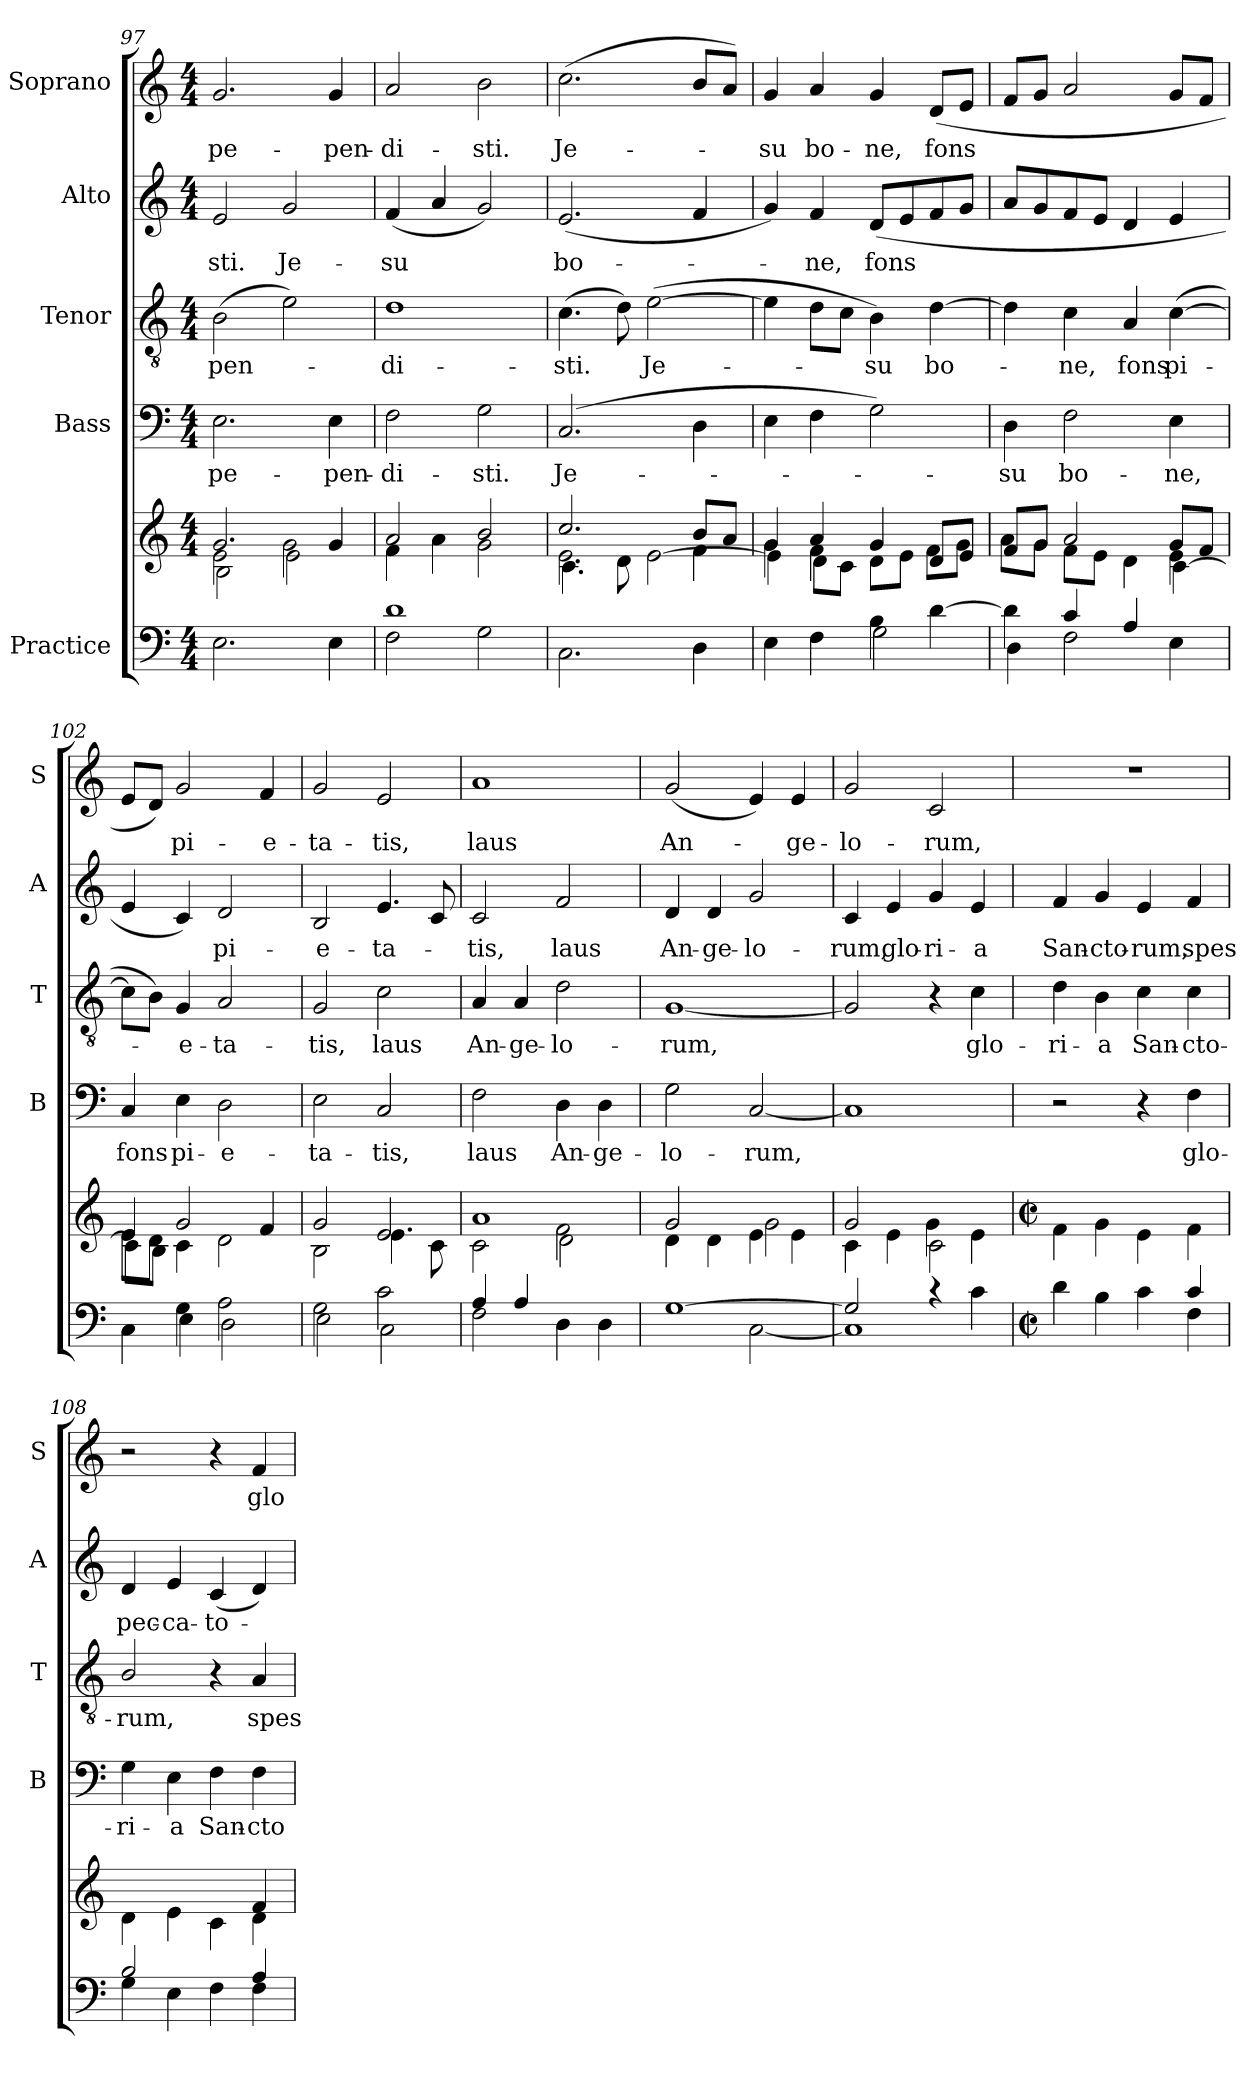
**kern	**kern	**kern	**text	**kern	**text	**kern	**text	**kern	**text
*part5	*part5	*part4	*part4	*part3	*part3	*part2	*part2	*part1	*part1
*staff6	*staff5	*staff4	*staff4	*staff3	*staff3	*staff2	*staff2	*staff1	*staff1
*I"Practice	*	*I"Bass	*	*I"Tenor	*	*I"Alto	*	*I"Soprano	*
*	*	*I'B	*	*I'T	*	*I'A	*	*I'S	*
*clefF4	*clefG2	*clefF4	*	*clefGv2	*	*clefG2	*	*clefG2	*
*k[]	*k[]	*k[]	*	*k[]	*	*k[]	*	*k[]	*
*M4/4	*M4/4	*M4/4	*	*M4/4	*	*M4/4	*	*M4/4	*
=97	=97	=97	=97	=97	=97	=97	=97	=97	=97
*	*^	*	*	*	*	*	*	*	*
*	*	*^	*	*	*	*	*	*	*	*
!	!	!	!	!	!LO:LY:b	!	!LO:LY:b	!	!LO:LY:b	!	!LO:LY:b
2.E\	2.g/	2e\	2B\	2.E\	pe-	(>2B\	-pen-	2e/	-sti.	2.g/	pe-
!	!	!	!	!	!	!	!	!	!LO:LY:b	!	!
.	.	2g\	2e\	.	.	2e\)	.	2g/	Je-	.	.
!	!	!	!	!	!LO:LY:b	!	!	!	!	!	!LO:LY:b
4E\	4g/	.	.	4E\	-pen-	.	.	.	.	4g/	-pen-
*	*	*v	*v	*	*	*	*	*	*	*	*
=98	=98	=98	=98	=98	=98	=98	=98	=98	=98	=98
*^	*	*	*	*	*	*	*	*	*	*
!	!	!	!	!	!LO:LY:b	!	!LO:LY:b	!	!LO:LY:b	!	!LO:LY:b
1d	2F\	2a/	4f\	2F\	-di-	1d	di-	(<4f/	-su	2a/	-di-
.	.	.	4a\	.	.	.	.	4a/	.	.	.
!	!	!	!	!	!LO:LY:b	!	!	!	!	!	!LO:LY:b
.	2G\	2b/	2g\	2G\	-sti.	.	.	2g/)	.	2b\	-sti.
!!LO:PB:g=z
=99	=99	=99	=99	=99	=99	=99	=99	=99	=99	=99	=99
*	*	*	*^	*	*	*	*	*	*	*	*
!	!	!	!	!	!	!LO:LY:b	!	!LO:LY:b	!	!LO:LY:b	!	!LO:LY:b
*v	*v	*	*	*	*	*	*	*	*	*	*	*
2.C\	2.cc/	2.e\	4.c\	(>2.C/	Je-	(>4.c\	-sti.	(<2.e/	bo-	(<2.cc\	Je-
.	.	.	8d\	.	.	8d\)	.	.	.	.	.
!	!	!	!	!	!	!	!LO:LY:b	!	!	!	!
.	.	.	[2e\	.	.	(>[2e\	Je-	.	.	.	.
4D\	8b/L	4f\	.	4D\	.	.	.	4f/	.	8b/L	.
.	8a/J	.	.	.	.	.	.	.	.	8a/J)	.
=100	=100	=100	=100	=100	=100	=100	=100	=100	=100	=100	=100
*^	*	*	*	*	*	*	*	*	*	*	*
!	!	!	!	!	!	!	!	!	!	!	!	!LO:LY:b
2ryy	4E\	4g/	4g\	4e\]	4E\	.	4e\]	.	4g/)	.	4g/	su
!	!	!	!	!	!	!	!	!	!	!LO:LY:b	!	!LO:LY:b
.	4F\	4a/	4f\	8d\L	4F\	.	8d\L	.	4f/	ne,	4a/	bo-
.	.	.	.	8c\J	.	.	8c\J	.	.	.	.	.
!	!	!	!	!	!	!	!	!LO:LY:b	!	!LO:LY:b	!	!LO:LY:b
4B\	2G\	4g/	8d\L	2ryy	2G\)	.	4B\)	su	(<8d/L	fons	4g/	-ne,
.	.	.	8e\J	.	.	.	.	.	8e/	.	.	.
!	!	!	!	!	!	!	!	!LO:LY:b	!	!	!	!LO:LY:b
[4d\	.	8d/L	8f\L	.	.	.	[4d\	bo-	8f/	.	(<8d/L	fons
.	.	8e/J	8g\J	.	.	.	.	.	8g/J	.	8e/J	.
=101	=101	=101	=101	=101	=101	=101	=101	=101	=101	=101	=101	=101
!	!	!	!	!	!	!LO:LY:b	!	!	!	!	!	!
4d\]	4D\	8f/L	8a\L	2.ryy	4D\	su	4d\]	.	8a/L	.	8f/L	.
.	.	8g/J	8g\J	.	.	.	.	.	8g/	.	8g/J	.
!	!	!	!	!	!	!LO:LY:b	!	!LO:LY:b	!	!	!	!
4c/	2F\	2a/	8f\L	.	2F\	bo-	4c\	ne,	8f/	.	2a/	.
.	.	.	8e\J	.	.	.	.	.	8e/J	.	.	.
!	!	!	!	!	!	!	!	!LO:LY:b	!	!	!	!
4A/	.	.	4d\	.	.	.	4A/	fons	4d/	.	.	.
!	!	!	!	!	!	!LO:LY:b	!	!LO:LY:b	!	!	!	!
4ryy	4E\	8g/L	4e\	[4c\	4E\	-ne,	(>[4c\	pi-	4e/	.	8g/L	.
.	.	8f/J	.	.	.	.	.	.	.	.	8f/J	.
=102	=102	=102	=102	=102	=102	=102	=102	=102	=102	=102	=102	=102
!	!	!	!	!	!	!LO:LY:b	!	!	!	!	!	!
4ryy	4C\	8e\L	4e/	8c\L]	4C/	fons	8c\L]	.	4e/	.	8e/L	.
.	.	8d\J	.	8B\J	.	.	8B\J)	.	.	.	8d/J)	.
!	!	!	!	!	!	!LO:LY:b	!	!LO:LY:b	!	!	!	!LO:LY:b
4G\	4E\	2g/	4c\	2.ryy	4E\	pi-	4G/	e-	4c/)	.	2g/	pi-
!	!	!	!	!	!	!LO:LY:b	!	!LO:LY:b	!	!LO:LY:b	!	!
2A\	2D\	.	2d\	.	2D\	-e-	2A/	-ta-	2d/	pi-	.	.
!	!	!	!	!	!	!	!	!	!	!	!	!LO:LY:b
.	.	4f/	.	.	.	.	.	.	.	.	4f/	-e-
*	*	*	*v	*v	*	*	*	*	*	*	*	*
=103	=103	=103	=103	=103	=103	=103	=103	=103	=103	=103	=103
!	!	!	!	!	!LO:LY:b	!	!LO:LY:b	!	!LO:LY:b	!	!LO:LY:b
2G\	2E\	2g/	2B\	2E\	-ta-	2G/	-tis,	2B/	-e-	2g/	-ta-
!	!	!	!	!	!LO:LY:b	!	!LO:LY:b	!	!LO:LY:b	!	!LO:LY:b
2c\	2C\	2e/	4.e\	2C/	-tis,	2c\	laus	4.e/	-ta-	2e/	-tis,
.	.	.	8c\	.	.	.	.	8c/	.	.	.
=104	=104	=104	=104	=104	=104	=104	=104	=104	=104	=104	=104
*	*	*	*^	*	*	*	*	*	*	*	*
!	!	!	!	!	!	!LO:LY:b	!	!LO:LY:b	!	!LO:LY:b	!	!LO:LY:b
4A/	2F\	1a	2c\	2ryy	2F\	laus	4A/	An-	2c/	-tis,	1a	laus
!	!	!	!	!	!	!	!	!LO:LY:b	!	!	!	!
4A/	.	.	.	.	.	.	4A/	-ge-	.	.	.	.
!	!	!	!	!	!	!LO:LY:b	!	!LO:LY:b	!	!LO:LY:b	!	!
2ryy	4D\	.	2f\	2d\	4D\	An-	2d\	-lo-	2f/	laus	.	.
!	!	!	!	!	!	!LO:LY:b	!	!	!	!	!	!
.	4D\	.	.	.	4D\	-ge-	.	.	.	.	.	.
*	*	*	*v	*v	*	*	*	*	*	*	*	*
=105	=105	=105	=105	=105	=105	=105	=105	=105	=105	=105	=105
!	!	!	!	!	!LO:LY:b	!	!LO:LY:b	!	!LO:LY:b	!	!LO:LY:b
[1G	2G\yy	2g/	4d\	2G\	-lo-	[1G	-rum,	4d/	An-	(<2g/	An-
!	!	!	!	!	!	!	!	!	!LO:LY:b	!	!
.	.	.	4d\	.	.	.	.	4d/	-ge-	.	.
!	!	!	!	!	!LO:LY:b	!	!	!	!LO:LY:b	!	!
.	[2C\	4e\	2g\	[2C/	-rum,	.	.	2g/	-lo-	4e/)	.
!	!	!	!	!	!	!	!	!	!	!	!LO:LY:b
.	.	4e\	.	.	.	.	.	.	.	4e/	ge-
!!LO:LB:g=z
=106	=106	=106	=106	=106	=106	=106	=106	=106	=106	=106	=106
!	!	!	!	!	!	!	!	!	!LO:LY:b	!	!LO:LY:b
2G/]	1C]	2g/	4c\	1C]	.	2G/]	.	4c/	-rum,	2g/	-lo-
!	!	!	!	!	!	!	!	!	!LO:LY:b	!	!
.	.	.	4e\	.	.	.	.	4e/	glo-	.	.
!	!	!	!	!	!	!	!	!	!LO:LY:b	!	!LO:LY:b
4r	.	2c\	4g\	.	.	4r	.	4g/	-ri-	2c/	-rum,
!	!	!	!	!	!	!	!LO:LY:b	!	!LO:LY:b	!	!
4c\	.	.	4e\	.	.	4c\	glo-	4e/	-a	.	.
!!LO:PB:g=z
=107	=107	=107	=107	=107	=107	=107	=107	=107	=107	=107	=107
*M2/2	*	*M2/2	*	*	*	*	*	*	*	*	*
*met(c|)	*	*met(c|)	*	*	*	*	*	*	*	*	*
!	!	!	!	!	!	!	!LO:LY:b	!	!LO:LY:b	!	!
4d\	2ryy	1ryy	4f\	2r	.	4d\	-ri-	4f/	San-	1r	.
!	!	!	!	!	!	!	!LO:LY:b	!	!LO:LY:b	!	!
4B\	.	.	4g\	.	.	4B\	-a	4g/	-cto-	.	.
!	!	!	!	!	!	!	!LO:LY:b	!	!LO:LY:b	!	!
4c\	4ryy	.	4e\	4r	.	4c\	San-	4e/	-rum,	.	.
!	!	!	!	!	!LO:LY:b	!	!LO:LY:b	!	!LO:LY:b	!	!
4c/	4F\	.	4f\	4F\	glo-	4c\	-cto-	4f/	spes	.	.
=108	=108	=108	=108	=108	=108	=108	=108	=108	=108	=108	=108
!	!	!	!	!	!LO:LY:b	!	!LO:LY:b	!	!LO:LY:b	!	!
2B/	4G\	2ryy	4d\	4G\	-ri-	2B/	-rum,	4d/	pec-	2r	.
!	!	!	!	!	!LO:LY:b	!	!	!	!LO:LY:b	!	!
.	4E\	.	4e\	4E\	-a	.	.	4e/	-ca-	.	.
!	!	!	!	!	!LO:LY:b	!	!	!	!LO:LY:b	!	!
4ryy	4F\	4ryy	4c\	4F\	San-	4r	.	(<4c/	-to-	4r	.
!	!	!	!	!	!LO:LY:b	!	!LO:LY:b	!	!	!	!LO:LY:b
4A/	4F\	4f/	4d\	4F\	-cto-	4A/	spes	4d/)	.	4f/	glo-
*v	*v	*	*	*	*	*	*	*	*	*	*
*	*v	*v	*	*	*	*	*	*	*	*
=	=	=	=	=	=	=	=	=	=
*-	*-	*-	*-	*-	*-	*-	*-	*-	*-
